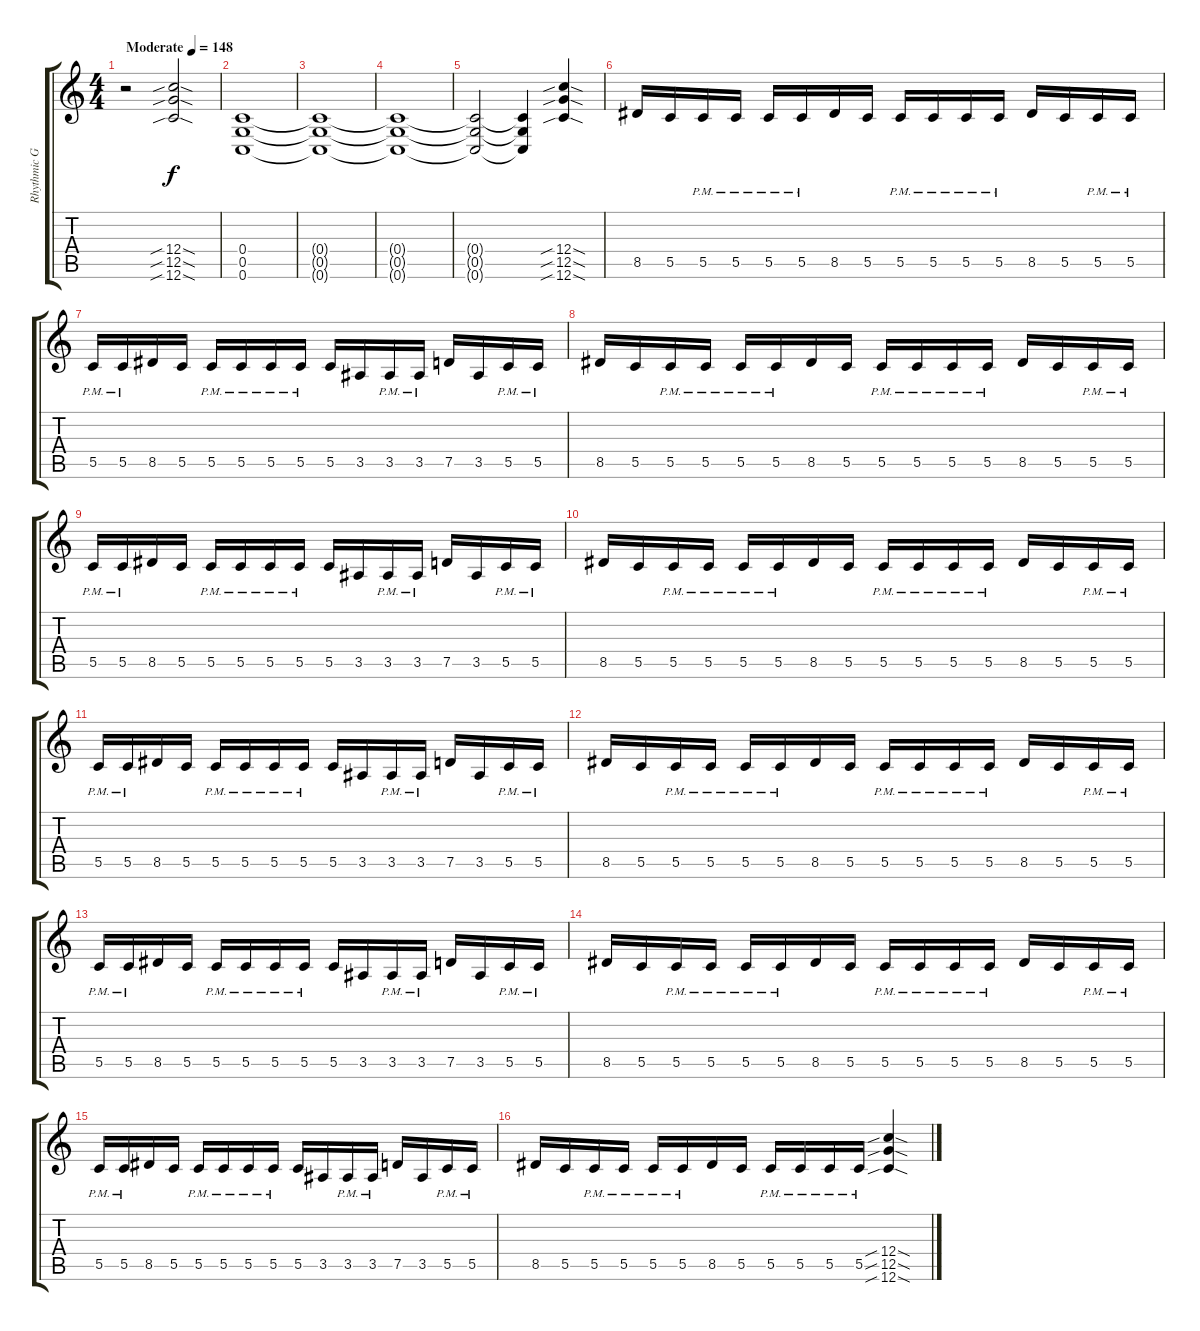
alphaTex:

\track ("Rhythmic Guitar" "Rhythmic G") {instrument distortionguitar}
\staff {score tabs}
\tuning (D4 A3 F3 C3 G2 C2) {hide}
\ts (4 4)
\tempo (148 "Moderate")
\clef g2
\ks c
r.2{dy f instrument distortionguitar} (12.4{sib sod} 12.5{sib sod} 12.6{sib sod}).2 |
(0.4 0.5 0.6).1 |
(0.4{t} 0.5{t} 0.6{t}).1 |
(0.4{t} 0.5{t} 0.6{t}).1 |
(0.4{t} 0.5{t} 0.6{t}).2 (0.4{t} 0.5{t} 0.6{t}).4 (12.4{sib sod} 12.5{sib sod} 12.6{sib sod}).4 |
8.5.16 5.5.16 5.5{pm}.16 5.5{pm}.16 5.5{pm}.16 5.5{pm}.16 8.5.16 5.5.16 5.5{pm}.16 5.5{pm}.16 5.5{pm}.16 5.5{pm}.16 8.5.16 5.5.16 5.5{pm}.16 5.5{pm}.16 |
5.5{pm}.16 5.5{pm}.16 8.5.16 5.5.16 5.5{pm}.16 5.5{pm}.16 5.5{pm}.16 5.5{pm}.16 5.5.16 3.5.16 3.5{pm}.16 3.5{pm}.16 7.5.16 3.5.16 5.5{pm}.16 5.5{pm}.16 |
8.5.16 5.5.16 5.5{pm}.16 5.5{pm}.16 5.5{pm}.16 5.5{pm}.16 8.5.16 5.5.16 5.5{pm}.16 5.5{pm}.16 5.5{pm}.16 5.5{pm}.16 8.5.16 5.5.16 5.5{pm}.16 5.5{pm}.16 |
5.5{pm}.16 5.5{pm}.16 8.5.16 5.5.16 5.5{pm}.16 5.5{pm}.16 5.5{pm}.16 5.5{pm}.16 5.5.16 3.5.16 3.5{pm}.16 3.5{pm}.16 7.5.16 3.5.16 5.5{pm}.16 5.5{pm}.16 |
8.5.16 5.5.16 5.5{pm}.16 5.5{pm}.16 5.5{pm}.16 5.5{pm}.16 8.5.16 5.5.16 5.5{pm}.16 5.5{pm}.16 5.5{pm}.16 5.5{pm}.16 8.5.16 5.5.16 5.5{pm}.16 5.5{pm}.16 |
5.5{pm}.16 5.5{pm}.16 8.5.16 5.5.16 5.5{pm}.16 5.5{pm}.16 5.5{pm}.16 5.5{pm}.16 5.5.16 3.5.16 3.5{pm}.16 3.5{pm}.16 7.5.16 3.5.16 5.5{pm}.16 5.5{pm}.16 |
8.5.16 5.5.16 5.5{pm}.16 5.5{pm}.16 5.5{pm}.16 5.5{pm}.16 8.5.16 5.5.16 5.5{pm}.16 5.5{pm}.16 5.5{pm}.16 5.5{pm}.16 8.5.16 5.5.16 5.5{pm}.16 5.5{pm}.16 |
5.5{pm}.16 5.5{pm}.16 8.5.16 5.5.16 5.5{pm}.16 5.5{pm}.16 5.5{pm}.16 5.5{pm}.16 5.5.16 3.5.16 3.5{pm}.16 3.5{pm}.16 7.5.16 3.5.16 5.5{pm}.16 5.5{pm}.16 |
8.5.16 5.5.16 5.5{pm}.16 5.5{pm}.16 5.5{pm}.16 5.5{pm}.16 8.5.16 5.5.16 5.5{pm}.16 5.5{pm}.16 5.5{pm}.16 5.5{pm}.16 8.5.16 5.5.16 5.5{pm}.16 5.5{pm}.16 |
5.5{pm}.16 5.5{pm}.16 8.5.16 5.5.16 5.5{pm}.16 5.5{pm}.16 5.5{pm}.16 5.5{pm}.16 5.5.16 3.5.16 3.5{pm}.16 3.5{pm}.16 7.5.16 3.5.16 5.5{pm}.16 5.5{pm}.16 |
8.5.16 5.5.16 5.5{pm}.16 5.5{pm}.16 5.5{pm}.16 5.5{pm}.16 8.5.16 5.5.16 5.5{pm}.16 5.5{pm}.16 5.5{pm}.16 5.5{pm}.16 (12.4{sib sod} 12.5{sib sod} 12.6{sib sod}).4
